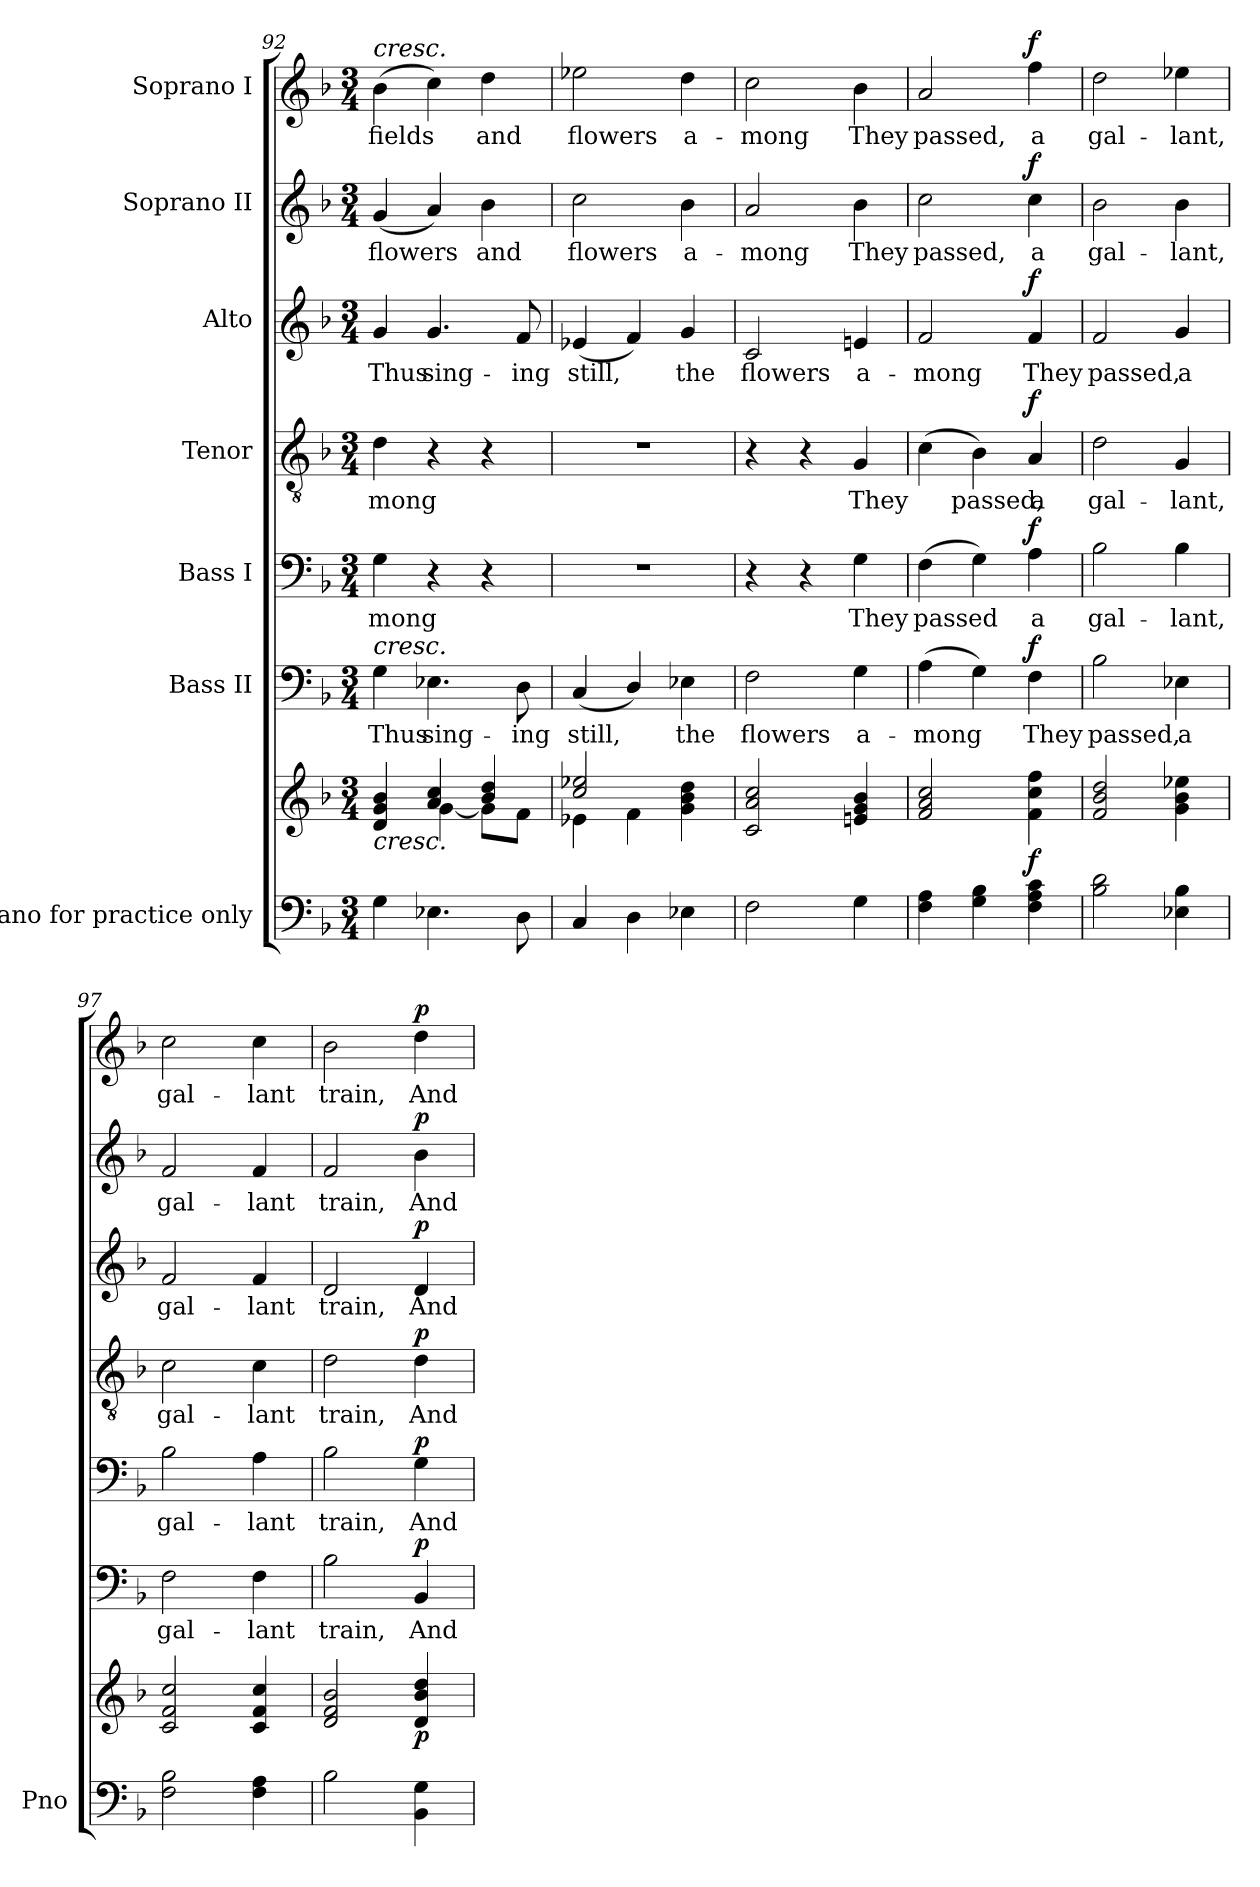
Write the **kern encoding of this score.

**kern	**kern	**dynam	**kern	**text	**dynam	**kern	**text	**dynam	**kern	**text	**dynam	**kern	**text	**dynam	**kern	**text	**dynam	**kern	**text	**dynam
*part7	*part7	*part7	*part6	*part6	*part6	*part5	*part5	*part5	*part4	*part4	*part4	*part3	*part3	*part3	*part2	*part2	*part2	*part1	*part1	*part1
*staff8	*staff7	*staff7/8	*staff6	*staff6	*staff6	*staff5	*staff5	*staff5	*staff4	*staff4	*staff4	*staff3	*staff3	*staff3	*staff2	*staff2	*staff2	*staff1	*staff1	*staff1
*I"Piano for practice only	*	*	*I"Bass II	*	*	*I"Bass I	*	*	*I"Tenor	*	*	*I"Alto	*	*	*I"Soprano II	*	*	*I"Soprano I	*	*
*I'Pno	*	*	*	*	*	*	*	*	*	*	*	*	*	*	*	*	*	*	*	*
*clefF4	*clefG2	*	*clefF4	*	*	*clefF4	*	*	*clefGv2	*	*	*clefG2	*	*	*clefG2	*	*	*clefG2	*	*
*k[b-]	*k[b-]	*	*k[b-]	*	*	*k[b-]	*	*	*k[b-]	*	*	*k[b-]	*	*	*k[b-]	*	*	*k[b-]	*	*
*M3/4	*M3/4	*	*M3/4	*	*	*M3/4	*	*	*M3/4	*	*	*M3/4	*	*	*M3/4	*	*	*M3/4	*	*
=92	=92	=92	=92	=92	=92	=92	=92	=92	=92	=92	=92	=92	=92	=92	=92	=92	=92	=92	=92	=92
*	*^	*	*	*	*	*	*	*	*	*	*	*	*	*	*	*	*	*	*	*
!	!	!	!	!	!	!	!	!	!	!	!	!	!	!	!	!	!	!	!LO:TX:a:i:t=cresc.	!	!
!	!	!	!	!LO:TX:a:i:t=cresc.	!	!	!	!	!	!	!	!	!	!	!	!	!	!	!	!	!
!	!LO:TX:b:i:t=cresc.	!	!	!	!	!	!	!	!	!	!	!	!	!	!	!	!	!	!	!	!
!	!	!	!	!	!LO:LY:b	!	!	!LO:LY:b	!	!	!LO:LY:b	!	!	!LO:LY:b	!	!	!LO:LY:b	!	!	!LO:LY:b	!
4G\	4d/ 4g/ 4b-/	4ryy	.	4G\	Thus	.	4G\	-mong	.	4d\	-mong	.	4g/	Thus	.	(4g/	flowers	.	(4b-\	fields	.
!	!	!	!	!	!LO:LY:b	!	!	!	!	!	!	!	!	!LO:LY:b	!	!	!	!	!	!	!
4.E-X\	4a/ 4cc/	[4g\	.	4.E-X\	sing-	.	4r	.	.	4r	.	.	4.g/	sing-	.	4a/)	.	.	4cc\)	.	.
!	!	!	!	!	!	!	!	!	!	!	!	!	!	!	!	!	!LO:LY:b	!	!	!LO:LY:b	!
.	4b-/ 4dd/	8g\L]	.	.	.	.	4r	.	.	4r	.	.	.	.	.	4b-\	and	.	4dd\	and	.
!	!	!	!	!	!LO:LY:b	!	!	!	!	!	!	!	!	!LO:LY:b	!	!	!	!	!	!	!
8D\	.	8f\J	.	8D\	-ing	.	.	.	.	.	.	.	8f/	-ing	.	.	.	.	.	.	.
!!LO:PB:g=z
=93	=93	=93	=93	=93	=93	=93	=93	=93	=93	=93	=93	=93	=93	=93	=93	=93	=93	=93	=93	=93	=93
!	!	!	!	!	!LO:LY:b	!	!	!	!	!	!	!	!	!LO:LY:b	!	!	!LO:LY:b	!	!	!LO:LY:b	!
4C/	2cc/ 2ee-X/	4e-X\	.	(4C/	still,	.	2.r	.	.	2.r	.	.	(4e-X/	still,	.	2cc\	flowers	.	2ee-X\	flowers	.
4D\	.	4f\	.	4D/)	.	.	.	.	.	.	.	.	4f/)	.	.	.	.	.	.	.	.
!	!	!	!	!	!LO:LY:b	!	!	!	!	!	!	!	!	!LO:LY:b	!	!	!LO:LY:b	!	!	!LO:LY:b	!
4E-X\	4g\ 4b-\ 4dd\	4ryy	.	4E-X\	the	.	.	.	.	.	.	.	4g/	the	.	4b-\	a-	.	4dd\	a-	.
=94	=94	=94	=94	=94	=94	=94	=94	=94	=94	=94	=94	=94	=94	=94	=94	=94	=94	=94	=94	=94	=94
!	!	!	!	!	!LO:LY:b	!	!	!	!	!	!	!	!	!LO:LY:b	!	!	!LO:LY:b	!	!	!LO:LY:b	!
*	*v	*v	*	*	*	*	*	*	*	*	*	*	*	*	*	*	*	*	*	*	*
2F\	2c/ 2a/ 2cc/	.	2F\	flowers	.	4r	.	.	4r	.	.	2c/	flowers	.	2a/	-mong	.	2cc\	-mong	.
.	.	.	.	.	.	4r	.	.	4r	.	.	.	.	.	.	.	.	.	.	.
!	!	!	!	!LO:LY:b	!	!	!LO:LY:b	!	!	!LO:LY:b	!	!	!LO:LY:b	!	!	!LO:LY:b	!	!	!LO:LY:b	!
4G\	4en/ 4g/ 4b-/	.	4G\	a-	.	4G\	They	.	4G/	They	.	4en/	a-	.	4b-\	They	.	4b-\	They	.
=95	=95	=95	=95	=95	=95	=95	=95	=95	=95	=95	=95	=95	=95	=95	=95	=95	=95	=95	=95	=95
!	!	!	!	!LO:LY:b	!	!	!LO:LY:b	!	!	!	!	!	!LO:LY:b	!	!	!LO:LY:b	!	!	!LO:LY:b	!
4F\ 4A\	2f/ 2a/ 2cc/	.	(4A\	-mong	.	(4F\	passed	.	(4c\	.	.	2f/	-mong	.	2cc\	passed,	.	2a/	passed,	.
!	!	!	!	!	!	!	!	!	!	!LO:LY:b	!	!	!	!	!	!	!	!	!	!
4G\ 4B-\	.	.	4G\)	.	.	4G\)	.	.	4B-\)	passed,	.	.	.	.	.	.	.	.	.	.
!	!	!LO:DY:b	!	!LO:LY:b	!LO:DY:a	!	!LO:LY:b	!LO:DY:a	!	!LO:LY:b	!LO:DY:a	!	!LO:LY:b	!LO:DY:a	!	!LO:LY:b	!LO:DY:a	!	!LO:LY:b	!LO:DY:a
4F\ 4A\ 4c\	4f\ 4cc\ 4ff\	f	4F\	They	f	4A\	a	f	4A/	a	f	4f/	They	f	4cc\	a	f	4ff\	a	f
=96	=96	=96	=96	=96	=96	=96	=96	=96	=96	=96	=96	=96	=96	=96	=96	=96	=96	=96	=96	=96
!	!	!	!	!LO:LY:b	!	!	!LO:LY:b	!	!	!LO:LY:b	!	!	!LO:LY:b	!	!	!LO:LY:b	!	!	!LO:LY:b	!
2B-\ 2d\	2f/ 2b-/ 2dd/	.	2B-\	passed,	.	2B-\	gal-	.	2d\	gal-	.	2f/	passed,	.	2b-\	gal-	.	2dd\	gal-	.
!	!	!	!	!LO:LY:b	!	!	!LO:LY:b	!	!	!LO:LY:b	!	!	!LO:LY:b	!	!	!LO:LY:b	!	!	!LO:LY:b	!
4E-X\ 4B-\	4g\ 4b-\ 4ee-X\	.	4E-X\	-a	.	4B-\	-lant,	.	4G/	-lant,	.	4g/	a	.	4b-\	-lant,	.	4ee-X\	-lant,	.
=97	=97	=97	=97	=97	=97	=97	=97	=97	=97	=97	=97	=97	=97	=97	=97	=97	=97	=97	=97	=97
!	!	!	!	!LO:LY:b	!	!	!LO:LY:b	!	!	!LO:LY:b	!	!	!LO:LY:b	!	!	!LO:LY:b	!	!	!LO:LY:b	!
2F\ 2B-\	2c/ 2f/ 2cc/	.	2F\	gal-	.	2B-\	gal-	.	2c\	gal-	.	2f/	gal-	.	2f/	gal-	.	2cc\	gal-	.
!	!	!	!	!LO:LY:b	!	!	!LO:LY:b	!	!	!LO:LY:b	!	!	!LO:LY:b	!	!	!LO:LY:b	!	!	!LO:LY:b	!
4F\ 4A\	4c/ 4f/ 4cc/	.	4F\	-lant	.	4A\	-lant	.	4c\	-lant	.	4f/	-lant	.	4f/	-lant	.	4cc\	-lant	.
=98	=98	=98	=98	=98	=98	=98	=98	=98	=98	=98	=98	=98	=98	=98	=98	=98	=98	=98	=98	=98
!	!	!	!	!LO:LY:b	!	!	!LO:LY:b	!	!	!LO:LY:b	!	!	!LO:LY:b	!	!	!LO:LY:b	!	!	!LO:LY:b	!
2B-\	2d/ 2f/ 2b-/	.	2B-\	train,	.	2B-\	train,	.	2d\	train,	.	2d/	train,	.	2f/	train,	.	2b-\	train,	.
!	!	!LO:DY:b	!	!LO:LY:b	!LO:DY:a	!	!LO:LY:b	!LO:DY:a	!	!LO:LY:b	!LO:DY:a	!	!LO:LY:b	!LO:DY:a	!	!LO:LY:b	!LO:DY:a	!	!LO:LY:b	!LO:DY:a
4BB-\ 4G\	4d/ 4b-/ 4dd/	p	4BB-/	And	p	4G\	And	p	4d\	And	p	4d/	And	p	4b-\	And	p	4dd\	And	p
=	=	=	=	=	=	=	=	=	=	=	=	=	=	=	=	=	=	=	=	=
*-	*-	*-	*-	*-	*-	*-	*-	*-	*-	*-	*-	*-	*-	*-	*-	*-	*-	*-	*-	*-
